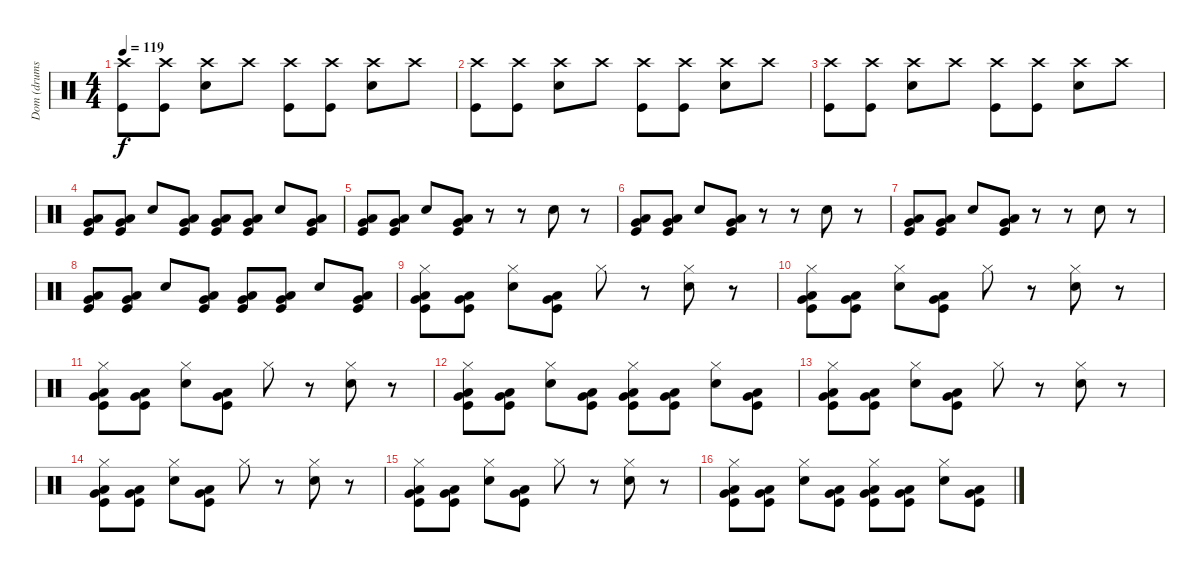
\track ("Dom (drums)" "Dom (drums") {instrument percussion}
\staff {score}
\articulation defaults
\ts (4 4)
\tempo 119
\clef neutral
\ks c
("Crash high (hit)" "Kick (hit)").8{dy f} ("Crash high (hit)" "Kick (hit)").8 ("Crash high (hit)" "Snare (hit) 2").8 "Crash high (hit)".8 ("Crash high (hit)" "Kick (hit)").8 ("Crash high (hit)" "Kick (hit)").8 ("Crash high (hit)" "Snare (hit) 2").8 "Crash high (hit)".8 |
("Crash high (hit)" "Kick (hit)").8 ("Crash high (hit)" "Kick (hit)").8 ("Crash high (hit)" "Snare (hit) 2").8 "Crash high (hit)".8 ("Crash high (hit)" "Kick (hit)").8 ("Crash high (hit)" "Kick (hit)").8 ("Crash high (hit)" "Snare (hit) 2").8 "Crash high (hit)".8 |
("Crash high (hit)" "Kick (hit)").8 ("Crash high (hit)" "Kick (hit)").8 ("Crash high (hit)" "Snare (hit) 2").8 "Crash high (hit)".8 ("Crash high (hit)" "Kick (hit)").8 ("Crash high (hit)" "Kick (hit)").8 ("Crash high (hit)" "Snare (hit) 2").8 "Crash high (hit)".8 |
("Low Tom (hit)" "Very Low Tom (hit)" "Kick (hit)").8 ("Low Tom (hit)" "Very Low Tom (hit)" "Kick (hit)").8 "Snare (hit) 2".8 ("Low Tom (hit)" "Very Low Tom (hit)" "Kick (hit)").8 ("Low Tom (hit)" "Very Low Tom (hit)" "Kick (hit)").8 ("Low Tom (hit)" "Very Low Tom (hit)" "Kick (hit)").8 "Snare (hit) 2".8 ("Low Tom (hit)" "Very Low Tom (hit)" "Kick (hit)").8 |
("Low Tom (hit)" "Very Low Tom (hit)" "Kick (hit)").8 ("Low Tom (hit)" "Very Low Tom (hit)" "Kick (hit)").8 "Snare (hit) 2".8 ("Low Tom (hit)" "Very Low Tom (hit)" "Kick (hit)").8 r.8 r.8 "Snare (hit) 2".8 r.8 |
("Low Tom (hit)" "Very Low Tom (hit)" "Kick (hit)").8 ("Low Tom (hit)" "Very Low Tom (hit)" "Kick (hit)").8 "Snare (hit) 2".8 ("Low Tom (hit)" "Very Low Tom (hit)" "Kick (hit)").8 r.8 r.8 "Snare (hit) 2".8 r.8 |
("Low Tom (hit)" "Very Low Tom (hit)" "Kick (hit)").8 ("Low Tom (hit)" "Very Low Tom (hit)" "Kick (hit)").8 "Snare (hit) 2".8 ("Low Tom (hit)" "Very Low Tom (hit)" "Kick (hit)").8 r.8 r.8 "Snare (hit) 2".8 r.8 |
("Low Tom (hit)" "Very Low Tom (hit)" "Kick (hit)").8 ("Low Tom (hit)" "Very Low Tom (hit)" "Kick (hit)").8 "Snare (hit) 2".8 ("Low Tom (hit)" "Very Low Tom (hit)" "Kick (hit)").8 ("Low Tom (hit)" "Very Low Tom (hit)" "Kick (hit)").8 ("Low Tom (hit)" "Very Low Tom (hit)" "Kick (hit)").8 "Snare (hit) 2".8 ("Low Tom (hit)" "Very Low Tom (hit)" "Kick (hit)").8 |
("Hi-Hat (closed)" "Low Tom (hit)" "Very Low Tom (hit)" "Kick (hit)").8 ("Low Tom (hit)" "Very Low Tom (hit)" "Kick (hit)").8 ("Hi-Hat (closed)" "Snare (hit) 2").8 ("Low Tom (hit)" "Very Low Tom (hit)" "Kick (hit)").8 "Hi-Hat (closed)".8 r.8 ("Hi-Hat (closed)" "Snare (hit) 2").8 r.8 |
("Hi-Hat (closed)" "Low Tom (hit)" "Very Low Tom (hit)" "Kick (hit)").8 ("Low Tom (hit)" "Very Low Tom (hit)" "Kick (hit)").8 ("Hi-Hat (closed)" "Snare (hit) 2").8 ("Low Tom (hit)" "Very Low Tom (hit)" "Kick (hit)").8 "Hi-Hat (closed)".8 r.8 ("Hi-Hat (closed)" "Snare (hit) 2").8 r.8 |
("Hi-Hat (closed)" "Low Tom (hit)" "Very Low Tom (hit)" "Kick (hit)").8 ("Low Tom (hit)" "Very Low Tom (hit)" "Kick (hit)").8 ("Hi-Hat (closed)" "Snare (hit) 2").8 ("Low Tom (hit)" "Very Low Tom (hit)" "Kick (hit)").8 "Hi-Hat (closed)".8 r.8 ("Hi-Hat (closed)" "Snare (hit) 2").8 r.8 |
("Hi-Hat (closed)" "Low Tom (hit)" "Very Low Tom (hit)" "Kick (hit)").8 ("Low Tom (hit)" "Very Low Tom (hit)" "Kick (hit)").8 ("Hi-Hat (closed)" "Snare (hit) 2").8 ("Low Tom (hit)" "Very Low Tom (hit)" "Kick (hit)").8 ("Hi-Hat (closed)" "Low Tom (hit)" "Very Low Tom (hit)" "Kick (hit)").8 ("Low Tom (hit)" "Very Low Tom (hit)" "Kick (hit)").8 ("Hi-Hat (closed)" "Snare (hit) 2").8 ("Low Tom (hit)" "Very Low Tom (hit)" "Kick (hit)").8 |
("Hi-Hat (closed)" "Low Tom (hit)" "Very Low Tom (hit)" "Kick (hit)").8 ("Low Tom (hit)" "Very Low Tom (hit)" "Kick (hit)").8 ("Hi-Hat (closed)" "Snare (hit) 2").8 ("Low Tom (hit)" "Very Low Tom (hit)" "Kick (hit)").8 "Hi-Hat (closed)".8 r.8 ("Hi-Hat (closed)" "Snare (hit) 2").8 r.8 |
("Hi-Hat (closed)" "Low Tom (hit)" "Very Low Tom (hit)" "Kick (hit)").8 ("Low Tom (hit)" "Very Low Tom (hit)" "Kick (hit)").8 ("Hi-Hat (closed)" "Snare (hit) 2").8 ("Low Tom (hit)" "Very Low Tom (hit)" "Kick (hit)").8 "Hi-Hat (closed)".8 r.8 ("Hi-Hat (closed)" "Snare (hit) 2").8 r.8 |
("Hi-Hat (closed)" "Low Tom (hit)" "Very Low Tom (hit)" "Kick (hit)").8 ("Low Tom (hit)" "Very Low Tom (hit)" "Kick (hit)").8 ("Hi-Hat (closed)" "Snare (hit) 2").8 ("Low Tom (hit)" "Very Low Tom (hit)" "Kick (hit)").8 "Hi-Hat (closed)".8 r.8 ("Hi-Hat (closed)" "Snare (hit) 2").8 r.8 |
("Hi-Hat (closed)" "Low Tom (hit)" "Very Low Tom (hit)" "Kick (hit)").8 ("Low Tom (hit)" "Very Low Tom (hit)" "Kick (hit)").8 ("Hi-Hat (closed)" "Snare (hit) 2").8 ("Low Tom (hit)" "Very Low Tom (hit)" "Kick (hit)").8 ("Hi-Hat (closed)" "Low Tom (hit)" "Very Low Tom (hit)" "Kick (hit)").8 ("Low Tom (hit)" "Very Low Tom (hit)" "Kick (hit)").8 ("Hi-Hat (closed)" "Snare (hit) 2").8 ("Low Tom (hit)" "Very Low Tom (hit)" "Kick (hit)").8
